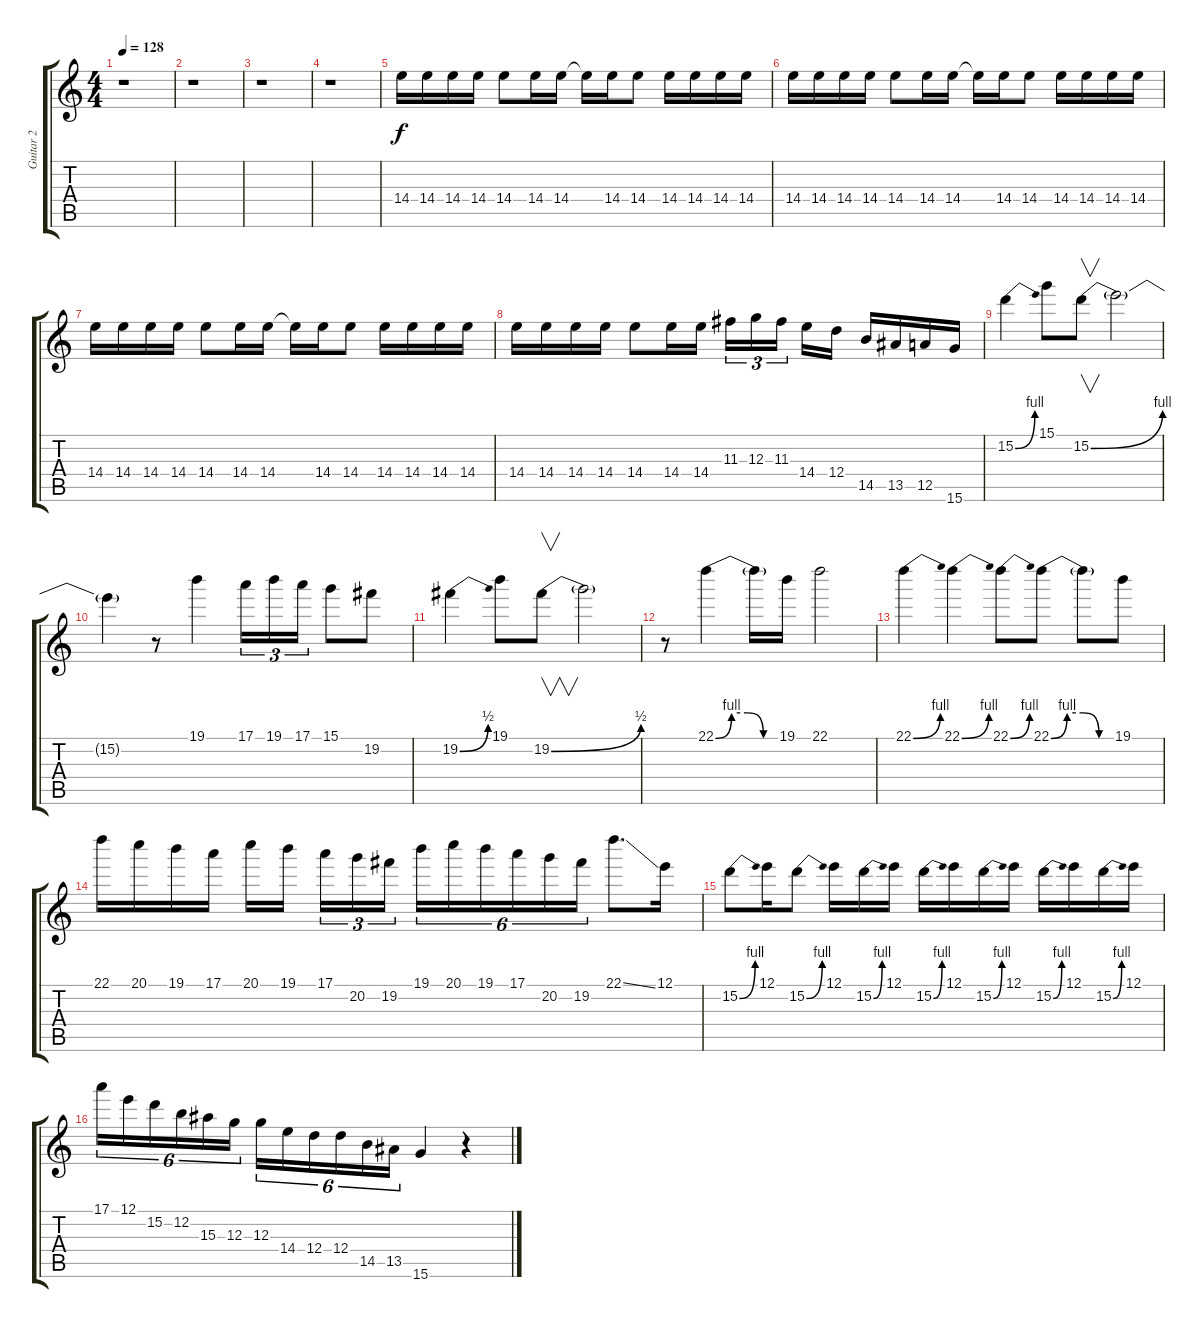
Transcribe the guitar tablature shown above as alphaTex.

\track ("Guitar 2" "Guitar 2") {instrument distortionguitar}
\staff {score tabs}
\tuning (E4 B3 G3 D3 A2 E2) {hide}
\ts (4 4)
\tempo 128
\clef g2
\ks c
r.1{dy f instrument distortionguitar} |
r.1 |
r.1 |
r.1 |
14.4.16 14.4.16 14.4.16 14.4.16 14.4.8 14.4.16 14.4.16 14.4{t}.16 14.4.16 14.4.8 14.4.16 14.4.16 14.4.16 14.4.16 |
14.4.16 14.4.16 14.4.16 14.4.16 14.4.8 14.4.16 14.4.16 14.4{t}.16 14.4.16 14.4.8 14.4.16 14.4.16 14.4.16 14.4.16 |
14.4.16 14.4.16 14.4.16 14.4.16 14.4.8 14.4.16 14.4.16 14.4{t}.16 14.4.16 14.4.8 14.4.16 14.4.16 14.4.16 14.4.16 |
14.4.16 14.4.16 14.4.16 14.4.16 14.4.8 14.4.16 14.4.16 11.3.16{tu (3 2)} 12.3.16{tu (3 2)} 11.3.16{tu (3 2)} 14.4.16 12.4.16 14.5.16 13.5.16 12.5.16 15.6.16 |
15.2{be (bend 0 0 60 4)}.4 15.1.8 15.2{be (bend 0 0 60 4)}.8{v} 15.2{t}.2 |
15.2{t}.4 r.8 19.1.4 17.1.16{tu (3 2)} 19.1.16{tu (3 2)} 17.1.16{tu (3 2)} 15.1.8 19.2.8 |
19.2{be (bend 0 0 60 2)}.4 19.1.8 19.2{be (bend 0 0 60 2)}.8{v} 19.2{t}.2 |
r.8 22.1{be (custom 0 0 15 4 30 4 45 0 60 0)}.4 22.1{t}.16 19.1.16 22.1.2 |
22.1{be (bend 0 0 60 4)}.4 22.1{be (bend 0 0 60 4)}.4 22.1{be (bend 0 0 60 4)}.8 22.1{be (custom 0 0 15 4 30 4 45 0 60 0)}.8 22.1{t}.8 19.1.8 |
22.1.16 20.1.16 19.1.16 17.1.16 20.1.16 19.1.16 17.1.16{tu (3 2)} 20.2.16{tu (3 2)} 19.2.16{tu (3 2)} 19.1.16{tu (6 4)} 20.1.16{tu (6 4)} 19.1.16{tu (6 4)} 17.1.16{tu (6 4)} 20.2.16{tu (6 4)} 19.2.16{tu (6 4)} 22.1{ss}.8{d} 12.1.16 |
15.2{be (bend 0 0 60 4)}.8 12.1.16 15.2{be (bend 0 0 60 4)}.8 12.1.16 15.2{be (bend 0 0 60 4)}.16 12.1.16 15.2{be (bend 0 0 60 4)}.16 12.1.16 15.2{be (bend 0 0 60 4)}.16 12.1.16 15.2{be (bend 0 0 60 4)}.16 12.1.16 15.2{be (bend 0 0 60 4)}.16 12.1.16 |
17.1.16{tu (6 4)} 12.1.16{tu (6 4)} 15.2.16{tu (6 4)} 12.2.16{tu (6 4)} 15.3.16{tu (6 4)} 12.3.16{tu (6 4)} 12.3.16{tu (6 4)} 14.4.16{tu (6 4)} 12.4.16{tu (6 4)} 12.4.16{tu (6 4)} 14.5.16{tu (6 4)} 13.5.16{tu (6 4)} 15.6.4 r.4
